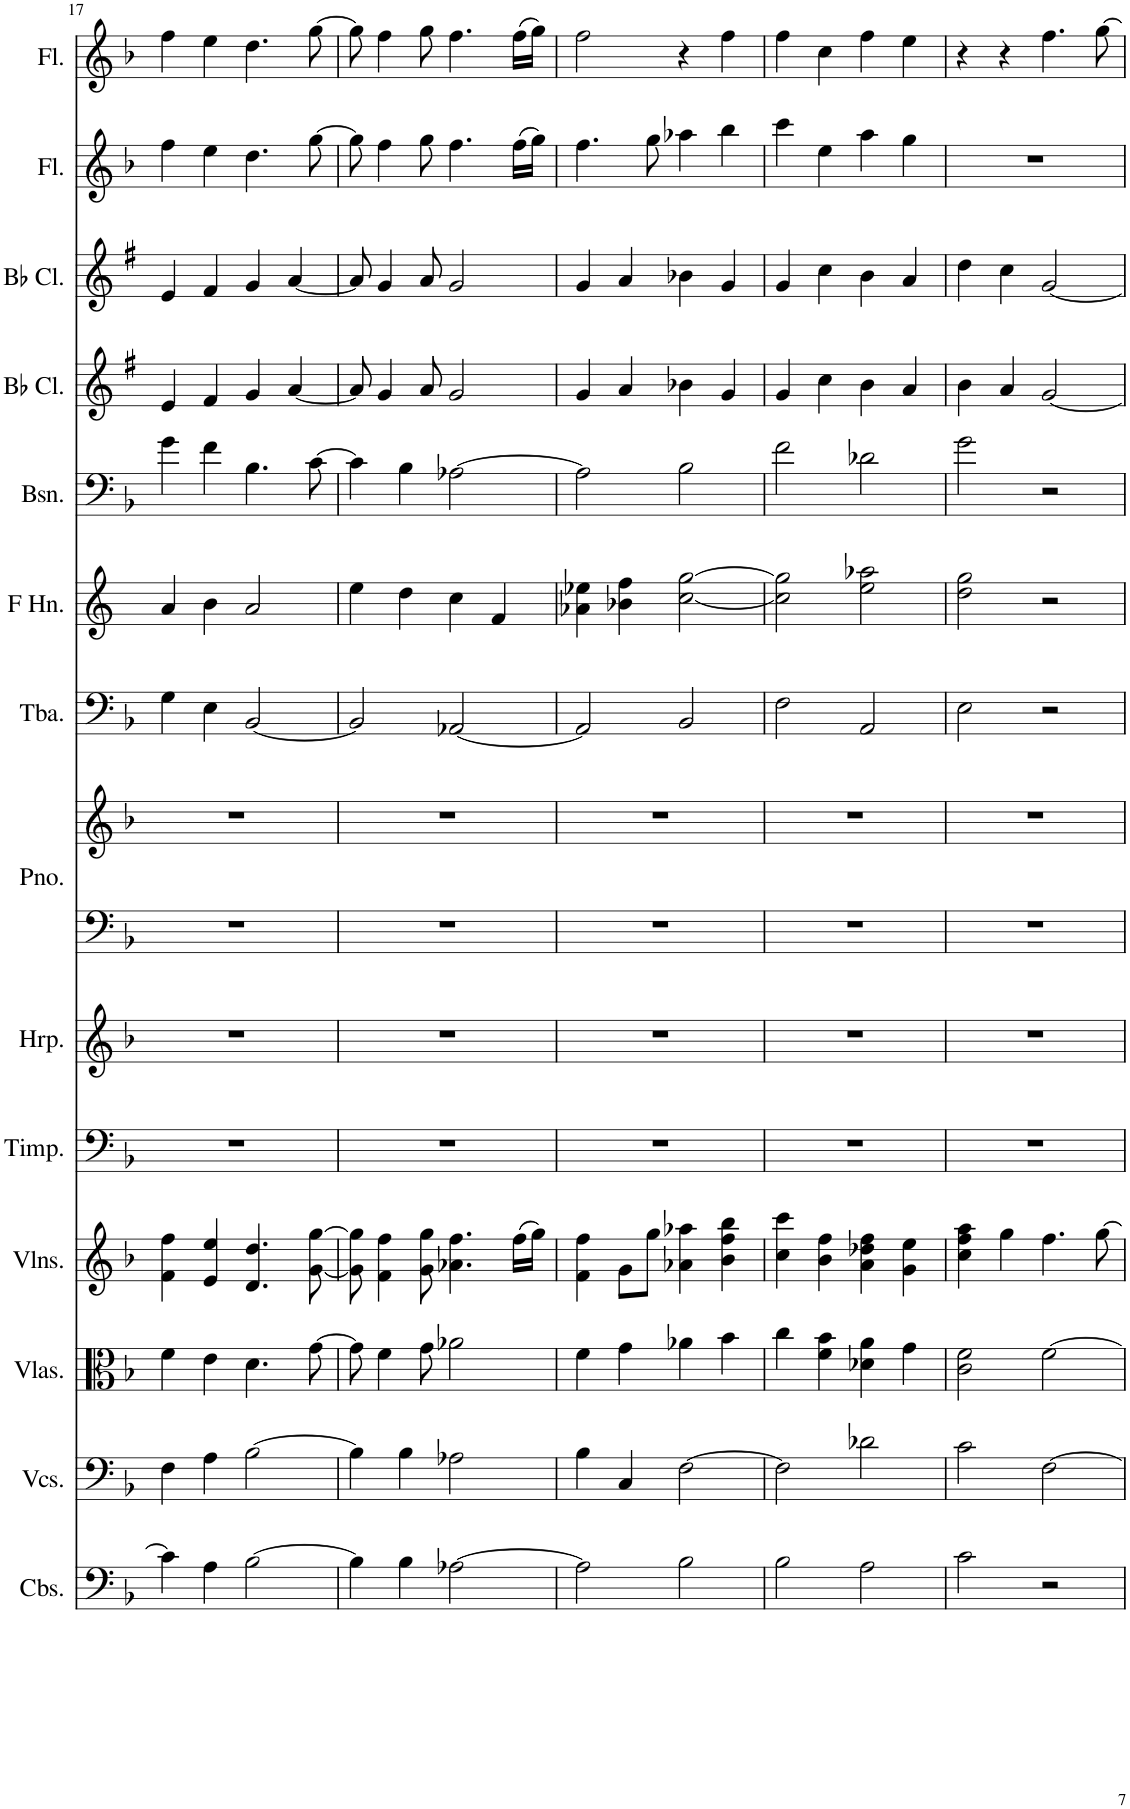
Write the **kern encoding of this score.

**kern	**kern	**kern	**kern	**kern	**kern	**kern	**kern	**kern	**kern	**kern	**kern	**kern	**kern	**kern
*part14	*part13	*part12	*part11	*part10	*part9	*part8	*part8	*part7	*part6	*part5	*part4	*part3	*part2	*part1
*staff15	*staff14	*staff13	*staff12	*staff11	*staff10	*staff9	*staff8	*staff7	*staff6	*staff5	*staff4	*staff3	*staff2	*staff1
*I"Contrabasses	*I"Violoncellos	*I"Violas	*I"Violins	*I"Timpani	*I"Harp	*I"Piano	*	*I"Tuba	*I"Horn in F	*I"Bassoon	*I"Bb Clarinet	*I"Bb Clarinet	*I"Flute	*I"Flute
*I'Cbs.	*I'Vcs.	*I'Vlas.	*I'Vlns.	*I'Timp.	*I'Hrp.	*I'Pno.	*	*I'Tba.	*	*I'Bsn.	*I'Bb Cl.	*I'Bb Cl.	*I'Fl.	*I'Fl.
!!LO:PB:g=z
*clefF4	*clefF4	*clefC3	*clefG2	*clefF4	*clefG2	*clefF4	*clefG2	*clefF4	*clefG2	*clefF4	*clefG2	*clefG2	*clefG2	*clefG2
*Trd7c12	*	*	*	*	*	*	*	*	*Trd4c7	*	*Trd1c2	*Trd1c2	*	*
*k[b-]	*k[b-]	*k[b-]	*k[b-]	*k[b-]	*k[b-]	*k[b-]	*k[b-]	*k[b-]	*k[]	*k[b-]	*k[f#]	*k[f#]	*k[b-]	*k[b-]
*M4/4	*M4/4	*M4/4	*M4/4	*M4/4	*M4/4	*M4/4	*M4/4	*M4/4	*M4/4	*M4/4	*M4/4	*M4/4	*M4/4	*M4/4
=17	=17	=17	=17	=17	=17	=17	=17	=17	=17	=17	=17	=17	=17	=17
4c-\]	4F\	4f\	4f\ 4ff\	1r	1r	1r	1r	4G\	4a/	4g\	4e/	4e/	4ff\	4ff\
4A\	4A\	4e\	4e/ 4ee/	.	.	.	.	4E\	4b\	4f\	4f#/	4f#/	4ee\	4ee\
[2B-\	[2B-\	4.d\	4.d/ 4.dd/	.	.	.	.	[2BB-/	2a/	4.B-\	4g/	4g/	4.dd\	4.dd\
.	.	.	.	.	.	.	.	.	.	.	[4a/	[4a/	.	.
.	.	[8g\	[8g\ [8gg\	.	.	.	.	.	.	[8c\	.	.	[8gg\	[8gg\
=18	=18	=18	=18	=18	=18	=18	=18	=18	=18	=18	=18	=18	=18	=18
4B-\]	4B-\]	8g\]	8g\] 8gg\]	1r	1r	1r	1r	2BB-/]	4ee\	4c\]	8a/]	8a/]	8gg\]	8gg\]
.	.	4f\	4f\ 4ff\	.	.	.	.	.	.	.	4g/	4g/	4ff\	4ff\
4B-\	4B-\	.	.	.	.	.	.	.	4dd\	4B-\	.	.	.	.
.	.	8g\	8g\ 8gg\	.	.	.	.	.	.	.	8a/	8a/	8gg\	8gg\
[2A-X\	2A-X\	2a-X\	4.a-X\ 4.ff\	.	.	.	.	[2AA-X/	4cc\	[2A-X\	2g/	2g/	4.ff\	4.ff\
.	.	.	.	.	.	.	.	.	4f/	.	.	.	.	.
.	.	.	(16ff\LL	.	.	.	.	.	.	.	.	.	(16ff\LL	(16ff\LL
.	.	.	16gg\JJ)	.	.	.	.	.	.	.	.	.	16gg\JJ)	16gg\JJ)
=19	=19	=19	=19	=19	=19	=19	=19	=19	=19	=19	=19	=19	=19	=19
2A-\]	4B-\	4f\	4f\ 4ff\	1r	1r	1r	1r	2AA-/]	4a-X\ 4ee-X\	2A-\]	4g/	4g/	4.ff\	2ff\
.	4C/	4g\	8g\L	.	.	.	.	.	4b-X\ 4ff\	.	4a/	4a/	.	.
.	.	.	8gg\J	.	.	.	.	.	.	.	.	.	8gg\	.
2B-\	[2F\	4a-X\	4a-X\ 4aa-X\	.	.	.	.	2BB-/	[2cc\ [2gg\	2B-\	4b-X\	4b-X\	4aa-X\	4r
.	.	4b-\	4b-\ 4ff\ 4bb-\	.	.	.	.	.	.	.	4g/	4g/	4bb-\	4ff\
=20	=20	=20	=20	=20	=20	=20	=20	=20	=20	=20	=20	=20	=20	=20
2B-\	2F\]	4cc\	4cc\ 4ccc\	1r	1r	1r	1r	2F\	2cc\] 2gg\]	2f\	4g/	4g/	4ccc\	4ff\
.	.	4f\ 4b-\	4b-\ 4ff\	.	.	.	.	.	.	.	4cc\	4cc\	4ee\	4cc\
2A\	2d-X\	4d-X\ 4a\	4a\ 4dd-X\ 4ff\	.	.	.	.	2AA/	2ee\ 2aa-X\	2d-X\	4b\	4b\	4aa\	4ff\
.	.	4g\	4g\ 4ee\	.	.	.	.	.	.	.	4a/	4a/	4gg\	4ee\
=21	=21	=21	=21	=21	=21	=21	=21	=21	=21	=21	=21	=21	=21	=21
2c\	2c\	2c\ 2f\	4cc\ 4ff\ 4aa\	1r	1r	1r	1r	2E\	2dd\ 2gg\	2g\	4b\	4dd\	1r	4r
.	.	.	4gg\	.	.	.	.	.	.	.	4a/	4cc\	.	4r
2r	[2F\	[2f\	4.ff\	.	.	.	.	2r	2r	2r	[2g/	[2g/	.	4.ff\
.	.	.	[8gg\	.	.	.	.	.	.	.	.	.	.	[8gg\
=	=	=	=	=	=	=	=	=	=	=	=	=	=	=
*-	*-	*-	*-	*-	*-	*-	*-	*-	*-	*-	*-	*-	*-	*-
